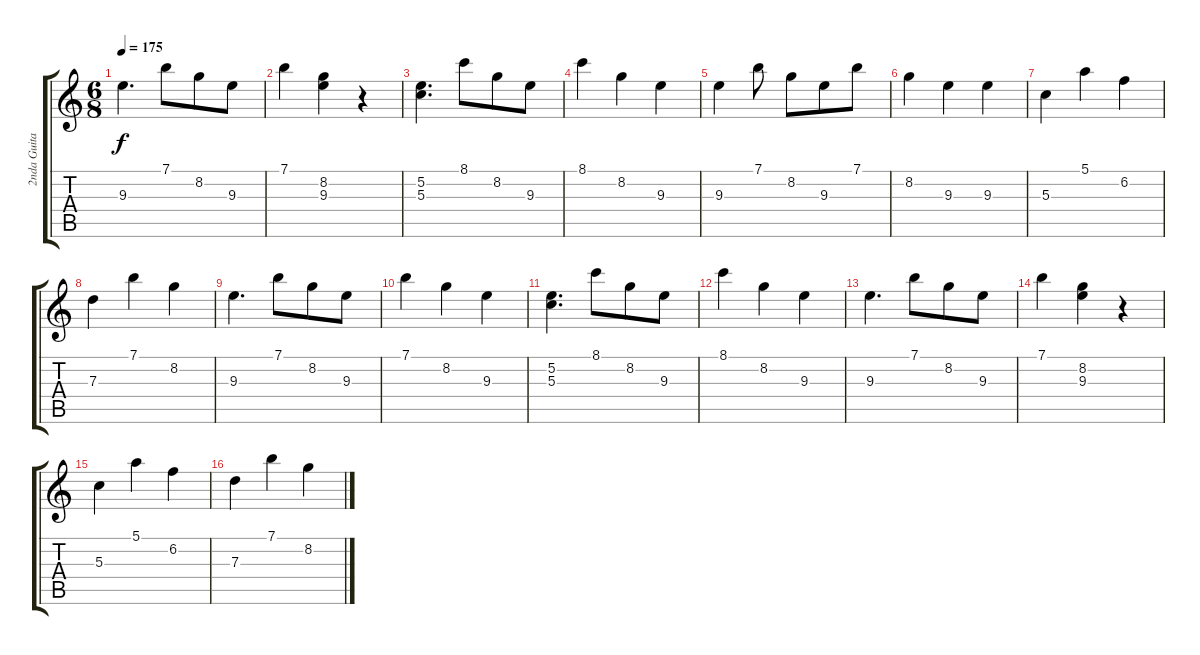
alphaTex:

\track ("2nda Guitarra" "2nda Guita") {instrument distortionguitar}
\staff {score tabs}
\tuning (E4 B3 G3 D3 A2 E2) {hide}
\ts (6 8)
\tempo 175
\clef g2
\ks c
9.3.4{d dy f} 7.1.8 8.2.8 9.3.8 |
7.1.4 (8.2 9.3).4 r.4 |
(5.2 5.3).4{d} 8.1.8 8.2.8 9.3.8 |
8.1.4 8.2.4 9.3.4 |
9.3.4 7.1.8 8.2.8 9.3.8 7.1.8 |
8.2.4 9.3.4 9.3.4 |
5.3.4 5.1.4 6.2.4 |
7.3.4 7.1.4 8.2.4 |
9.3.4{d} 7.1.8 8.2.8 9.3.8 |
7.1.4 8.2.4 9.3.4 |
(5.2 5.3).4{d} 8.1.8 8.2.8 9.3.8 |
8.1.4 8.2.4 9.3.4 |
9.3.4{d} 7.1.8 8.2.8 9.3.8 |
7.1.4 (8.2 9.3).4 r.4 |
5.3.4 5.1.4 6.2.4 |
7.3.4 7.1.4 8.2.4
